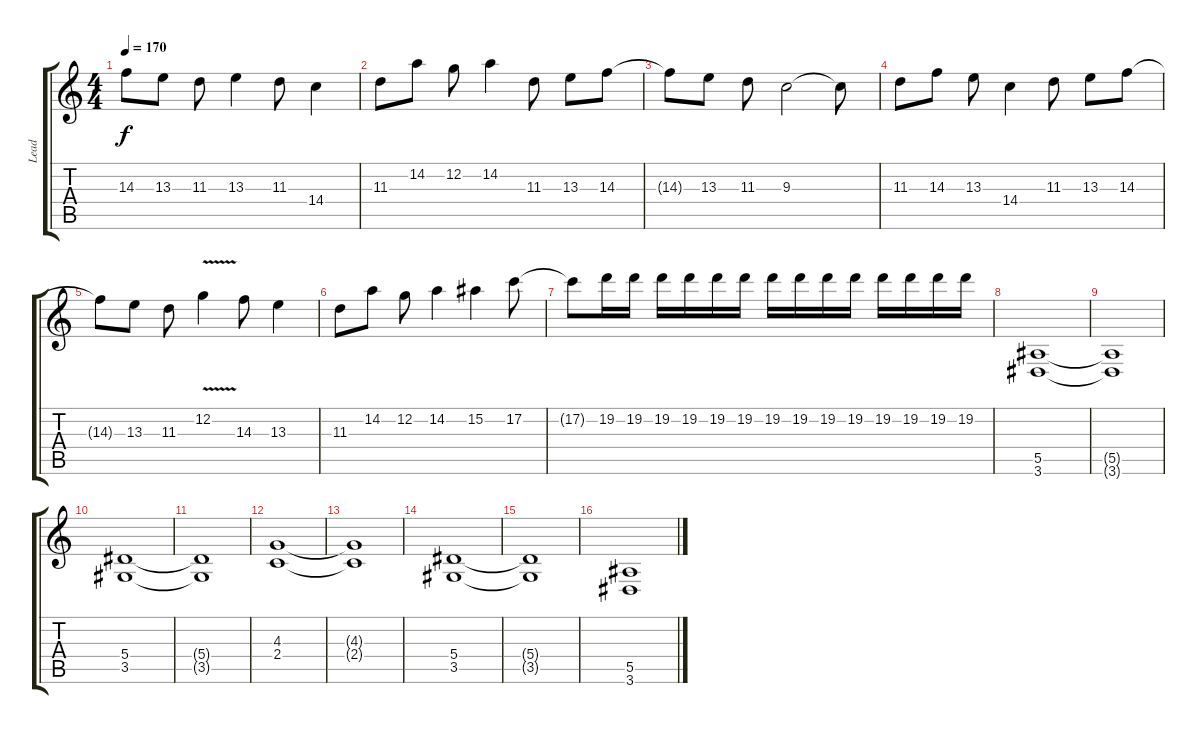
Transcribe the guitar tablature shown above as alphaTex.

\track ("Lead" "Lead") {instrument distortionguitar}
\staff {score tabs}
\tuning (C4 G3 Eb3 Bb2 F2 C2) {hide}
\ts (4 4)
\tempo 170
\clef g2
\ks c
14.3{t}.8{dy f} 13.3.8 11.3.8 13.3.4 11.3.8 14.4.4 |
11.3.8 14.2.8 12.2.8 14.2.4 11.3.8 13.3.8 14.3.8 |
14.3{t}.8 13.3.8 11.3.8 9.3.2 9.3{t}.8 |
11.3.8 14.3.8 13.3.8 14.4.4 11.3.8 13.3.8 14.3.8 |
14.3{t}.8 13.3.8 11.3.8 12.2{v}.4 14.3.8 13.3.4 |
11.3.8 14.2.8 12.2.8 14.2.4 15.2.4 17.2.8 |
17.2{t}.8 19.2.16 19.2.16 19.2.16 19.2.16 19.2.16 19.2.16 19.2.16 19.2.16 19.2.16 19.2.16 19.2.16 19.2.16 19.2.16 19.2.16 |
(5.5 3.6).1 |
(5.5{t} 3.6{t}).1 |
(5.4 3.5).1 |
(5.4{t} 3.5{t}).1 |
(4.3 2.4).1 |
(4.3{t} 2.4{t}).1 |
(5.4 3.5).1 |
(5.4{t} 3.5{t}).1 |
(5.5 3.6).1
